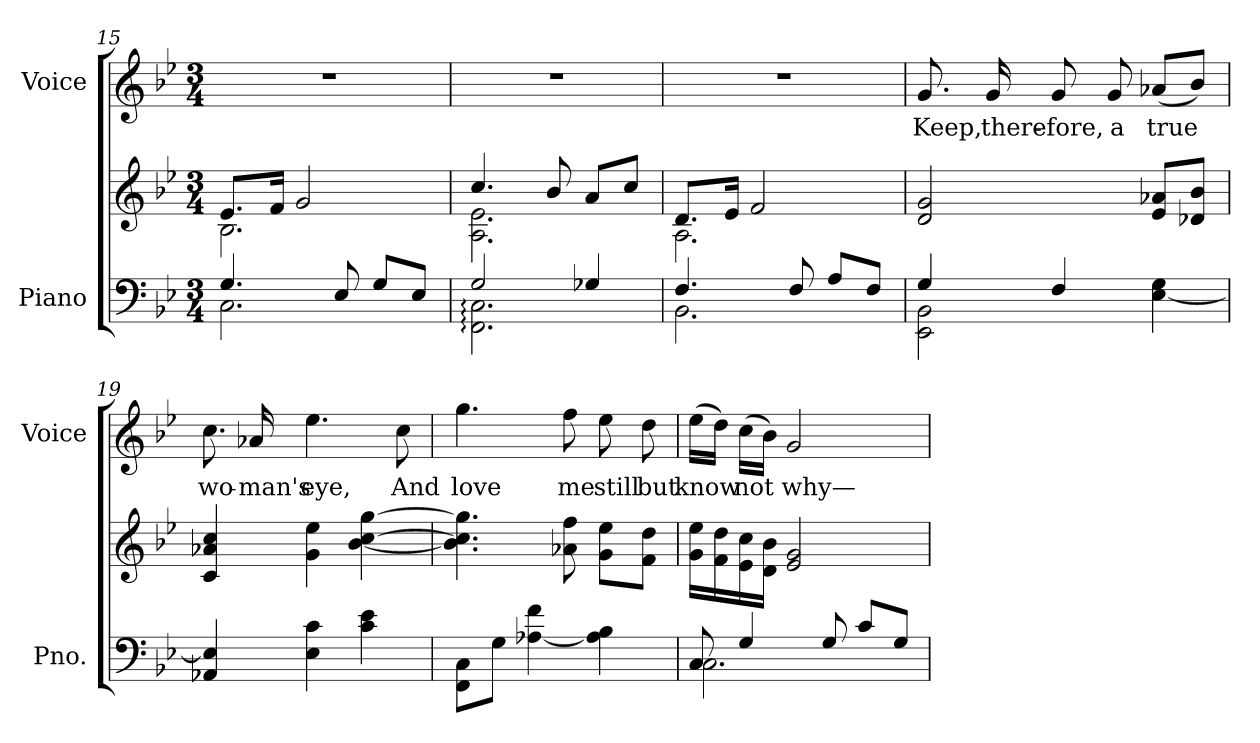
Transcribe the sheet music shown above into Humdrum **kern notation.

**kern	**kern	**kern	**text
*part2	*part2	*part1	*part1
*staff3	*staff2	*staff1	*staff1
*I"Piano	*	*I"Voice	*
*I'Pno.	*	*I'Voice	*
*clefF4	*clefG2	*clefG2	*
*k[b-e-]	*k[b-e-]	*k[b-e-]	*
*B-:	*B-:	*B-:	*
*M3/4	*M3/4	*M3/4	*
=15	=15	=15	=15
*^	*^	*	*
!	!	!	!	!LO:N:vis=1	!
4.Gi/	2.Ci\	8.e-i/L	2.B-i\	2.r	.
.	.	16fi/Jk	.	.	.
.	.	2gi/	.	.	.
8E-i/	.	.	.	.	.
8Gi/L	.	.	.	.	.
8E-i/J	.	.	.	.	.
=16	=16	=16	=16	=16	=16
!	!	!	!	!LO:N:vis=1	!
2Gi/	2.FFi\: 2.Ci:	4.cci/	2.Ai\: 2.e-i:	2.r	.
.	.	8b-i/	.	.	.
4G-Xi/	.	8ai/L	.	.	.
.	.	8cci/J	.	.	.
=17	=17	=17	=17	=17	=17
!	!	!	!	!LO:N:vis=1	!
4.Fi/	2.BB-i\	8.di/L	2.Ai\	2.r	.
.	.	16e-i/Jk	.	.	.
.	.	2fi/	.	.	.
8Fi/	.	.	.	.	.
8Ai/L	.	.	.	.	.
8Fi/J	.	.	.	.	.
*	*	*v	*v	*	*
=18	=18	=18	=18	=18
!	!	!	!	!LO:LY:b:color=#000000
4Gi/	2EE-i\ 2BB-i	2di/ 2gi	8.gi/	Keep,
!	!	!	!	!LO:LY:b:color=#000000
.	.	.	16gi/	there-
!	!	!	!	!LO:LY:b:color=#000000
4Fi/	.	.	8gi/	-fore,
!	!	!	!	!LO:LY:b:color=#000000
.	.	.	8gi/	a
!	!	!	!	!LO:LY:b:color=#000000
[<4E-i\ 4Gi	4ryy	8e-i/ 8a-XiL	(8a-Xi/L	true
.	.	8d-Xi/ 8b-iJ	8b-i/J)	.
*v	*v	*	*	*
!!LO:LB:g=z
=19	=19	=19	=19
!	!	!	!LO:LY:b:color=#000000
4AA-Xi/ 4E-i]	4ci/ 4a-Xi 4cci	8.cci\	wo-
!	!	!	!LO:LY:b:color=#000000
.	.	16a-Xi/	-man's
!	!	!	!LO:LY:b:color=#000000
4E-i\ 4ci	4gi\ 4ee-i	4.ee-i\	eye,
4ci\ 4e-i	[<4b-i\ [>4cci [>4ggi	.	.
!	!	!	!LO:LY:b:color=#000000
.	.	8cci\	And
=20	=20	=20	=20
!	!	!	!LO:LY:b:color=#000000
8FFi\ 8CiL	4.b-i\] 4.cci] 4.ggi]	4.ggi\	love
8Gi\J	.	.	.
[<4A-Xi\ 4fi	.	.	.
!	!	!	!LO:LY:b:color=#000000
.	8a-Xi\ 8ffi	8ffi\	me
!	!	!	!LO:LY:b:color=#000000
4A-i\] 4B-i	8gi\ 8ee-iL	8ee-i\	still
!	!	!	!LO:LY:b:color=#000000
.	8fi\ 8ddiJ	8ddi\	but
=21	=21	=21	=21
*^	*	*	*
!	!	!	!	!LO:LY:b:color=#000000
8Ci/	2.Ci\	16gi\ 16ee-iLL	(16ee-i\LL	know
.	.	16fi\ 16ddi	16ddi\JJ)	.
!	!	!	!	!LO:LY:b:color=#000000
4Gi/	.	16e-i\ 16cci	(16cci\LL	not
.	.	16di\ 16b-iJJ	16b-i\JJ)	.
!	!	!	!	!LO:LY:b:color=#000000
.	.	2e-i/ 2gi	2gi/	why—
8Gi/	.	.	.	.
8ci/L	.	.	.	.
8Gi/J	.	.	.	.
*v	*v	*	*	*
=	=	=	=
*-	*-	*-	*-
